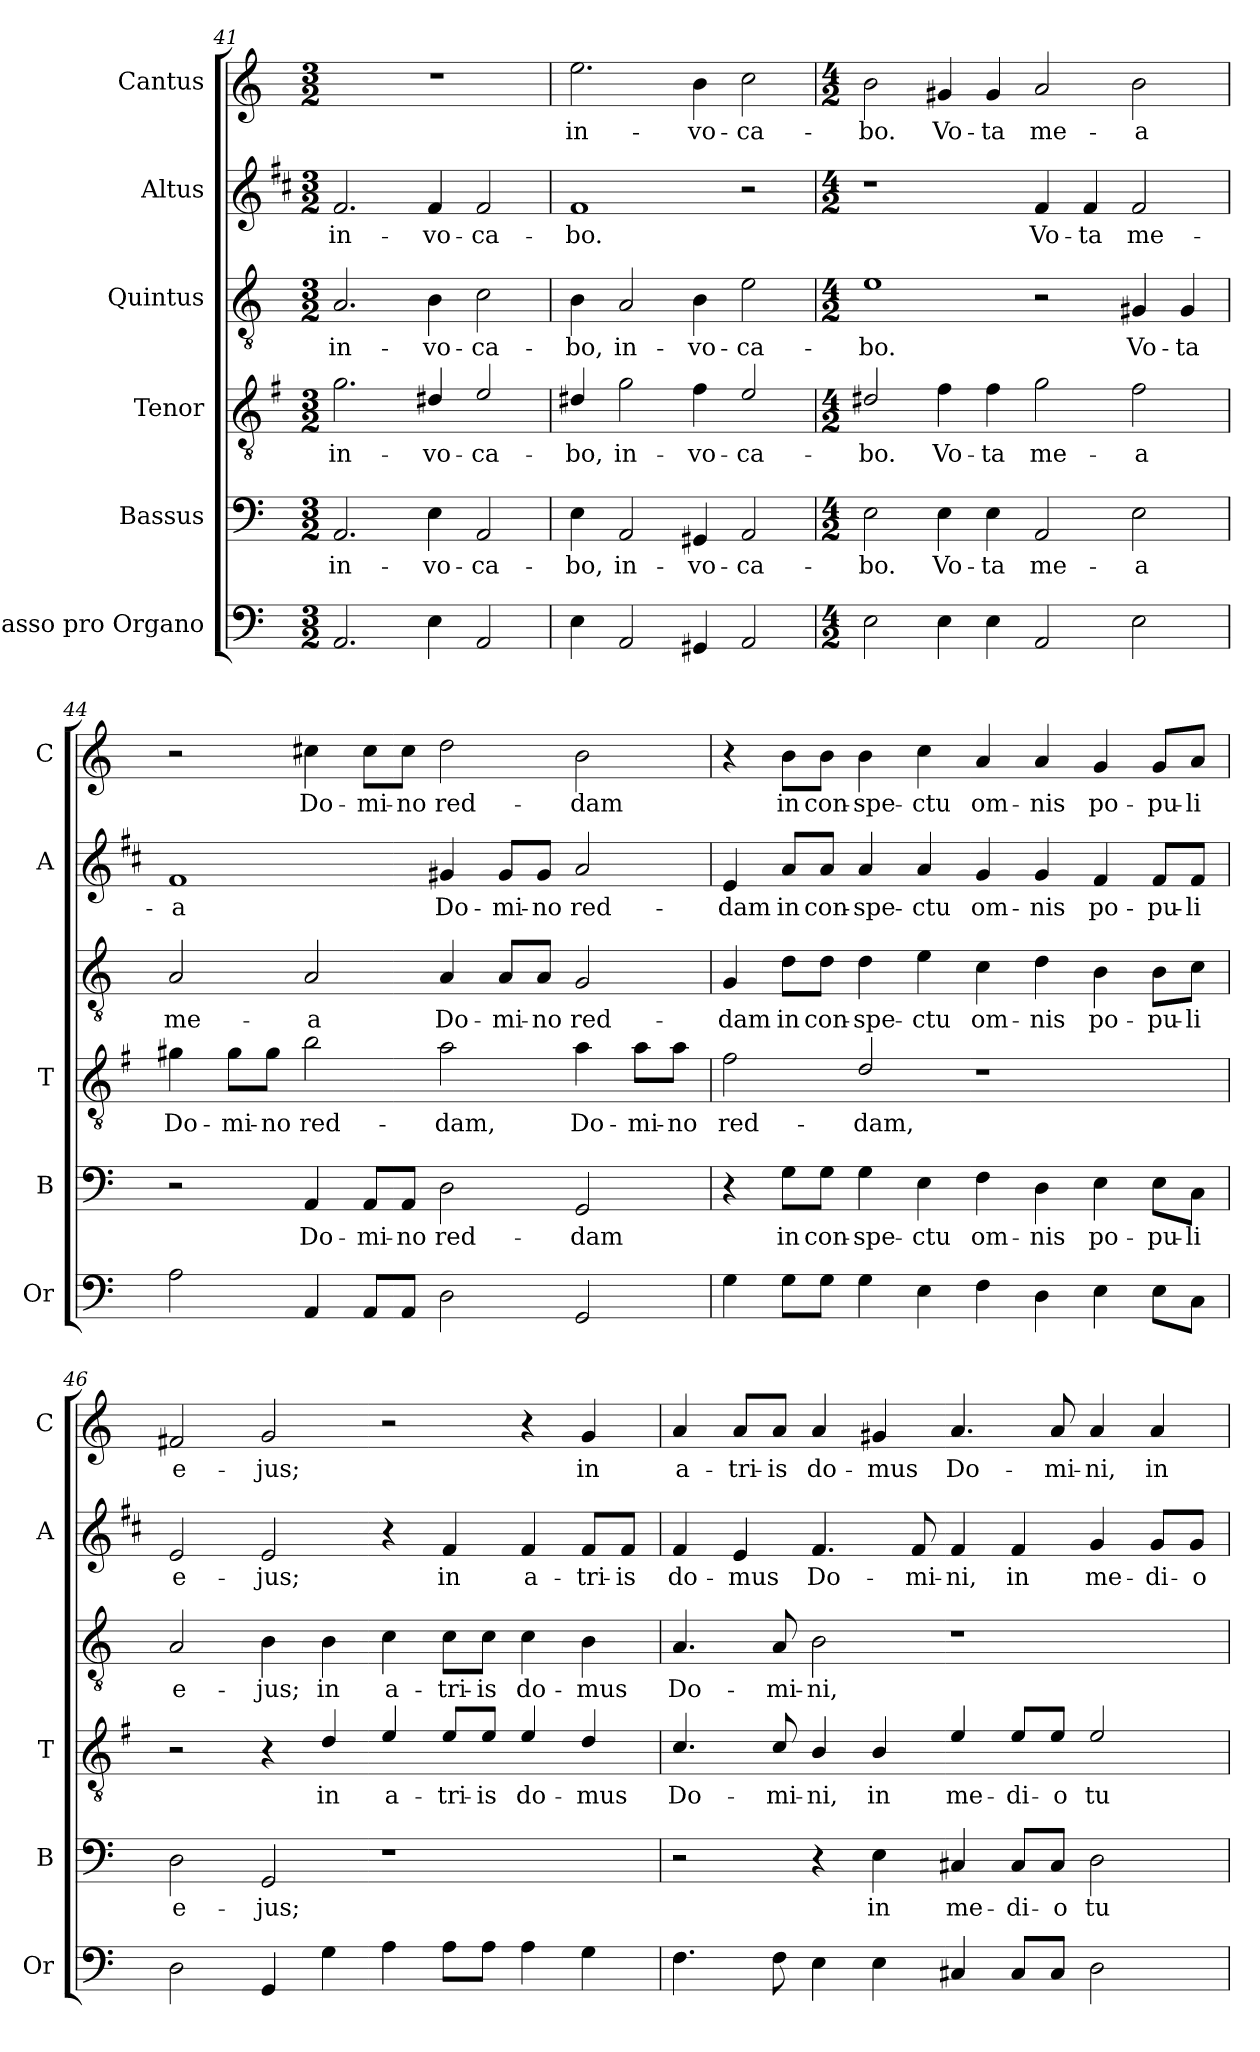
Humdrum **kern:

**kern	**kern	**text	**kern	**text	**kern	**text	**kern	**text	**kern	**text
*part6	*part5	*part5	*part4	*part4	*part3	*part3	*part2	*part2	*part1	*part1
*staff6	*staff5	*staff5	*staff4	*staff4	*staff3	*staff3	*staff2	*staff2	*staff1	*staff1
*I"Basso pro Organo	*I"Bassus	*	*I"Tenor	*	*I"Quintus	*	*I"Altus	*	*I"Cantus	*
*I'Or	*I'B	*	*I'T	*	*	*	*I'A	*	*I'C	*
*clefF4	*clefF4	*	*clefGv2	*	*clefGv2	*	*clefG2	*	*clefG2	*
*	*	*	*ITrd4c7	*	*	*	*ITrd1c2	*	*	*
*k[]	*k[]	*	*k[]	*	*k[]	*	*k[]	*	*k[]	*
*C:	*C:	*	*C:	*	*C:	*	*C:	*	*C:	*
*M3/2	*M3/2	*	*M3/2	*	*M3/2	*	*M3/2	*	*M3/2	*
=41	=41	=41	=41	=41	=41	=41	=41	=41	=41	=41
!	!	!LO:LY:b	!	!LO:LY:b	!	!LO:LY:b	!	!LO:LY:b	!	!
2.AA/	2.AA/	in-	2.c\	in-	2.A/	in-	2.e/	in-	1.r	.
!	!	!LO:LY:b	!	!LO:LY:b	!	!LO:LY:b	!	!LO:LY:b	!	!
4E\	4E\	-vo-	4G#X/	-vo-	4B\	-vo-	4e/	-vo-	.	.
!	!	!LO:LY:b	!	!LO:LY:b	!	!LO:LY:b	!	!LO:LY:b	!	!
2AA/	2AA/	-ca-	2A/	-ca-	2c\	-ca-	2e/	-ca-	.	.
=42	=42	=42	=42	=42	=42	=42	=42	=42	=42	=42
!	!	!LO:LY:b	!	!LO:LY:b	!	!LO:LY:b	!	!LO:LY:b	!	!LO:LY:b
4E\	4E\	-bo,	4G#X/	-bo,	4B\	-bo,	1e	-bo.	2.ee\	in-
!	!	!LO:LY:b	!	!LO:LY:b	!	!LO:LY:b	!	!	!	!
2AA/	2AA/	in-	2c\	in-	2A/	in-	.	.	.	.
!	!	!LO:LY:b	!	!LO:LY:b	!	!LO:LY:b	!	!	!	!LO:LY:b
4GG#X/	4GG#X/	-vo-	4B\	-vo-	4B\	-vo-	.	.	4b\	-vo-
!	!	!LO:LY:b	!	!LO:LY:b	!	!LO:LY:b	!	!	!	!LO:LY:b
2AA/	2AA/	-ca-	2A/	-ca-	2e\	-ca-	2r	.	2cc\	-ca-
!!LO:PB:g=z
=43	=43	=43	=43	=43	=43	=43	=43	=43	=43	=43
*M4/2	*M4/2	*	*M4/2	*	*M4/2	*	*M4/2	*	*M4/2	*
!	!	!LO:LY:b	!	!LO:LY:b	!	!LO:LY:b	!	!	!	!LO:LY:b
2E\	2E\	-bo.	2G#X/	-bo.	1e	-bo.	1r	.	2b\	-bo.
!	!	!LO:LY:b	!	!LO:LY:b	!	!	!	!	!	!LO:LY:b
4E\	4E\	Vo-	4B\	Vo-	.	.	.	.	4g#X/	Vo-
!	!	!LO:LY:b	!	!LO:LY:b	!	!	!	!	!	!LO:LY:b
4E\	4E\	-ta	4B\	-ta	.	.	.	.	4g#/	-ta
!	!	!LO:LY:b	!	!LO:LY:b	!	!	!	!LO:LY:b	!	!LO:LY:b
2AA/	2AA/	me-	2c\	me-	2r	.	4e/	Vo-	2a/	me-
!	!	!	!	!	!	!	!	!LO:LY:b	!	!
.	.	.	.	.	.	.	4e/	-ta	.	.
!	!	!LO:LY:b	!	!LO:LY:b	!	!LO:LY:b	!	!LO:LY:b	!	!LO:LY:b
2E\	2E\	-a	2B\	-a	4G#X/	Vo-	2e/	me-	2b\	-a
!	!	!	!	!	!	!LO:LY:b	!	!	!	!
.	.	.	.	.	4G#/	-ta	.	.	.	.
=44	=44	=44	=44	=44	=44	=44	=44	=44	=44	=44
!	!	!	!	!LO:LY:b	!	!LO:LY:b	!	!LO:LY:b	!	!
2A\	2r	.	4c#X\	Do-	2A/	me-	1e	-a	2r	.
!	!	!	!	!LO:LY:b	!	!	!	!	!	!
.	.	.	8c#\L	-mi-	.	.	.	.	.	.
!	!	!	!	!LO:LY:b	!	!	!	!	!	!
.	.	.	8c#\J	-no	.	.	.	.	.	.
!	!	!LO:LY:b	!	!LO:LY:b	!	!LO:LY:b	!	!	!	!LO:LY:b
4AA/	4AA/	Do-	2e\	red-	2A/	-a	.	.	4cc#X\	Do-
!	!	!LO:LY:b	!	!	!	!	!	!	!	!LO:LY:b
8AA/L	8AA/L	-mi-	.	.	.	.	.	.	8cc#\L	-mi-
!	!	!LO:LY:b	!	!	!	!	!	!	!	!LO:LY:b
8AA/J	8AA/J	-no	.	.	.	.	.	.	8cc#\J	-no
!	!	!LO:LY:b	!	!LO:LY:b	!	!LO:LY:b	!	!LO:LY:b	!	!LO:LY:b
2D\	2D\	red-	2d\	-dam,	4A/	Do-	4f#X/	Do-	2dd\	red-
!	!	!	!	!	!	!LO:LY:b	!	!LO:LY:b	!	!
.	.	.	.	.	8A/L	-mi-	8f#/L	-mi-	.	.
!	!	!	!	!	!	!LO:LY:b	!	!LO:LY:b	!	!
.	.	.	.	.	8A/J	-no	8f#/J	-no	.	.
!	!	!LO:LY:b	!	!LO:LY:b	!	!LO:LY:b	!	!LO:LY:b	!	!LO:LY:b
2GG/	2GG/	-dam	4d\	Do-	2G/	red-	2g/	red-	2b\	-dam
!	!	!	!	!LO:LY:b	!	!	!	!	!	!
.	.	.	8d\L	-mi-	.	.	.	.	.	.
!	!	!	!	!LO:LY:b	!	!	!	!	!	!
.	.	.	8d\J	-no	.	.	.	.	.	.
=45	=45	=45	=45	=45	=45	=45	=45	=45	=45	=45
!	!	!	!	!LO:LY:b	!	!LO:LY:b	!	!LO:LY:b	!	!
4G\	4r	.	2B\	red-	4G/	-dam	4d/	-dam	4r	.
!	!	!LO:LY:b	!	!	!	!LO:LY:b	!	!LO:LY:b	!	!LO:LY:b
8G\L	8G\L	in	.	.	8d\L	in	8g/L	in	8b\L	in
!	!	!LO:LY:b	!	!	!	!LO:LY:b	!	!LO:LY:b	!	!LO:LY:b
8G\J	8G\J	con-	.	.	8d\J	con-	8g/J	con-	8b\J	con-
!	!	!LO:LY:b	!	!LO:LY:b	!	!LO:LY:b	!	!LO:LY:b	!	!LO:LY:b
4G\	4G\	-spe-	2G/	-dam,	4d\	-spe-	4g/	-spe-	4b\	-spe-
!	!	!LO:LY:b	!	!	!	!LO:LY:b	!	!LO:LY:b	!	!LO:LY:b
4E\	4E\	-ctu	.	.	4e\	-ctu	4g/	-ctu	4cc\	-ctu
!	!	!LO:LY:b	!	!	!	!LO:LY:b	!	!LO:LY:b	!	!LO:LY:b
4F\	4F\	om-	1r	.	4c\	om-	4f/	om-	4a/	om-
!	!	!LO:LY:b	!	!	!	!LO:LY:b	!	!LO:LY:b	!	!LO:LY:b
4D\	4D\	-nis	.	.	4d\	-nis	4f/	-nis	4a/	-nis
!	!	!LO:LY:b	!	!	!	!LO:LY:b	!	!LO:LY:b	!	!LO:LY:b
4E\	4E\	po-	.	.	4B\	po-	4e/	po-	4g/	po-
!	!	!LO:LY:b	!	!	!	!LO:LY:b	!	!LO:LY:b	!	!LO:LY:b
8E\L	8E\L	-pu-	.	.	8B\L	-pu-	8e/L	-pu-	8g/L	-pu-
!	!	!LO:LY:b	!	!	!	!LO:LY:b	!	!LO:LY:b	!	!LO:LY:b
8C\J	8C\J	-li	.	.	8c\J	-li	8e/J	-li	8a/J	-li
!!LO:LB:g=z
=46	=46	=46	=46	=46	=46	=46	=46	=46	=46	=46
!	!	!LO:LY:b	!	!	!	!LO:LY:b	!	!LO:LY:b	!	!LO:LY:b
2D\	2D\	e-	2r	.	2A/	e-	2d/	e-	2f#X/	e-
!	!	!LO:LY:b	!	!	!	!LO:LY:b	!	!LO:LY:b	!	!LO:LY:b
4GG/	2GG/	-jus;	4r	.	4B\	-jus;	2d/	-jus;	2g/	-jus;
!	!	!	!	!LO:LY:b	!	!LO:LY:b	!	!	!	!
4G\	.	.	4G/	in	4B\	in	.	.	.	.
!	!	!	!	!LO:LY:b	!	!LO:LY:b	!	!	!	!
4A\	1r	.	4A/	a-	4c\	a-	4r	.	2r	.
!	!	!	!	!LO:LY:b	!	!LO:LY:b	!	!LO:LY:b	!	!
8A\L	.	.	8A/L	-tri-	8c\L	-tri-	4e/	in	.	.
!	!	!	!	!LO:LY:b	!	!LO:LY:b	!	!	!	!
8A\J	.	.	8A/J	-is	8c\J	-is	.	.	.	.
!	!	!	!	!LO:LY:b	!	!LO:LY:b	!	!LO:LY:b	!	!
4A\	.	.	4A/	do-	4c\	do-	4e/	a-	4r	.
!	!	!	!	!LO:LY:b	!	!LO:LY:b	!	!LO:LY:b	!	!LO:LY:b
4G\	.	.	4G/	-mus	4B\	-mus	8e/L	-tri-	4g/	in
!	!	!	!	!	!	!	!	!LO:LY:b	!	!
.	.	.	.	.	.	.	8e/J	-is	.	.
=47	=47	=47	=47	=47	=47	=47	=47	=47	=47	=47
!	!	!	!	!LO:LY:b	!	!LO:LY:b	!	!LO:LY:b	!	!LO:LY:b
4.F\	2r	.	4.F/	Do-	4.A/	Do-	4e/	do-	4a/	a-
!	!	!	!	!	!	!	!	!LO:LY:b	!	!LO:LY:b
.	.	.	.	.	.	.	4d/	-mus	8a/L	-tri-
!	!	!	!	!LO:LY:b	!	!LO:LY:b	!	!	!	!LO:LY:b
8F\	.	.	8F/	-mi-	8A/	-mi-	.	.	8a/J	-is
!	!	!	!	!LO:LY:b	!	!LO:LY:b	!	!LO:LY:b	!	!LO:LY:b
4E\	4r	.	4E/	-ni,	2B\	-ni,	4.e/	Do-	4a/	do-
!	!	!LO:LY:b	!	!LO:LY:b	!	!	!	!	!	!LO:LY:b
4E\	4E\	in	4E/	in	.	.	.	.	4g#X/	-mus
!	!	!	!	!	!	!	!	!LO:LY:b	!	!
.	.	.	.	.	.	.	8e/	-mi-	.	.
!	!	!LO:LY:b	!	!LO:LY:b	!	!	!	!LO:LY:b	!	!LO:LY:b
4C#X/	4C#X/	me-	4A/	me-	1r	.	4e/	-ni,	4.a/	Do-
!	!	!LO:LY:b	!	!LO:LY:b	!	!	!	!LO:LY:b	!	!
8C#/L	8C#/L	-di-	8A/L	-di-	.	.	4e/	in	.	.
!	!	!LO:LY:b	!	!LO:LY:b	!	!	!	!	!	!LO:LY:b
8C#/J	8C#/J	-o	8A/J	-o	.	.	.	.	8a/	-mi-
!	!	!LO:LY:b	!	!LO:LY:b	!	!	!	!LO:LY:b	!	!LO:LY:b
2D\	2D\	tu-	2A/	tu-	.	.	4f/	me-	4a/	-ni,
!	!	!	!	!	!	!	!	!LO:LY:b	!	!LO:LY:b
.	.	.	.	.	.	.	8f/L	-di-	4a/	in
!	!	!	!	!	!	!	!	!LO:LY:b	!	!
.	.	.	.	.	.	.	8f/J	-o	.	.
=	=	=	=	=	=	=	=	=	=	=
*-	*-	*-	*-	*-	*-	*-	*-	*-	*-	*-
